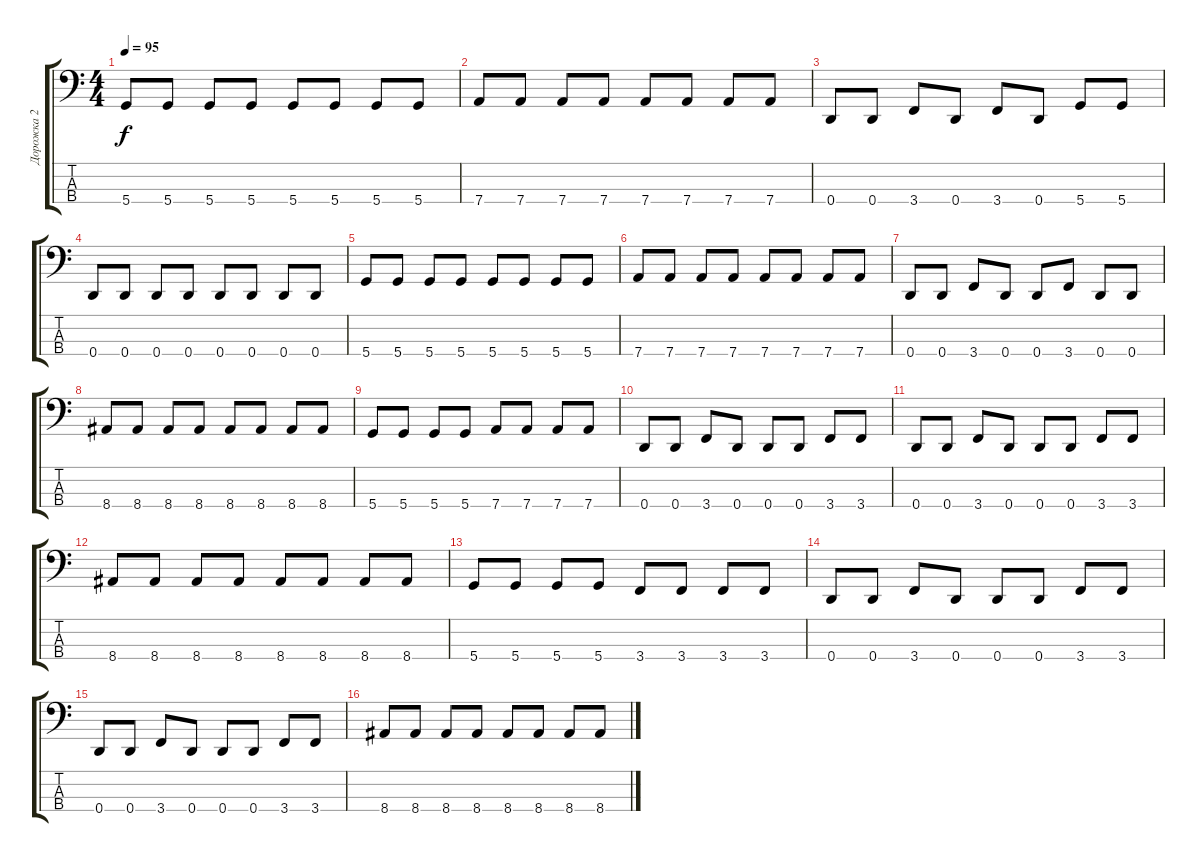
\track ("Дорожка 2" "Дорожка 2") {instrument electricbassfinger}
\staff {score tabs}
\tuning (F2 C2 G1 D1) {hide}
\ts (4 4)
\tempo 95
\clef f4
\ks c
5.4.8{dy f} 5.4.8 5.4.8 5.4.8 5.4.8 5.4.8 5.4.8 5.4.8 |
7.4.8 7.4.8 7.4.8 7.4.8 7.4.8 7.4.8 7.4.8 7.4.8 |
0.4.8 0.4.8 3.4.8 0.4.8 3.4.8 0.4.8 5.4.8 5.4.8 |
0.4.8 0.4.8 0.4.8 0.4.8 0.4.8 0.4.8 0.4.8 0.4.8 |
5.4.8 5.4.8 5.4.8 5.4.8 5.4.8 5.4.8 5.4.8 5.4.8 |
7.4.8 7.4.8 7.4.8 7.4.8 7.4.8 7.4.8 7.4.8 7.4.8 |
0.4.8 0.4.8 3.4.8 0.4.8 0.4.8 3.4.8 0.4.8 0.4.8 |
8.4.8 8.4.8 8.4.8 8.4.8 8.4.8 8.4.8 8.4.8 8.4.8 |
5.4.8 5.4.8 5.4.8 5.4.8 7.4.8 7.4.8 7.4.8 7.4.8 |
0.4.8 0.4.8 3.4.8 0.4.8 0.4.8 0.4.8 3.4.8 3.4.8 |
0.4.8 0.4.8 3.4.8 0.4.8 0.4.8 0.4.8 3.4.8 3.4.8 |
8.4.8 8.4.8 8.4.8 8.4.8 8.4.8 8.4.8 8.4.8 8.4.8 |
5.4.8 5.4.8 5.4.8 5.4.8 3.4.8 3.4.8 3.4.8 3.4.8 |
0.4.8 0.4.8 3.4.8 0.4.8 0.4.8 0.4.8 3.4.8 3.4.8 |
0.4.8 0.4.8 3.4.8 0.4.8 0.4.8 0.4.8 3.4.8 3.4.8 |
8.4.8 8.4.8 8.4.8 8.4.8 8.4.8 8.4.8 8.4.8 8.4.8
